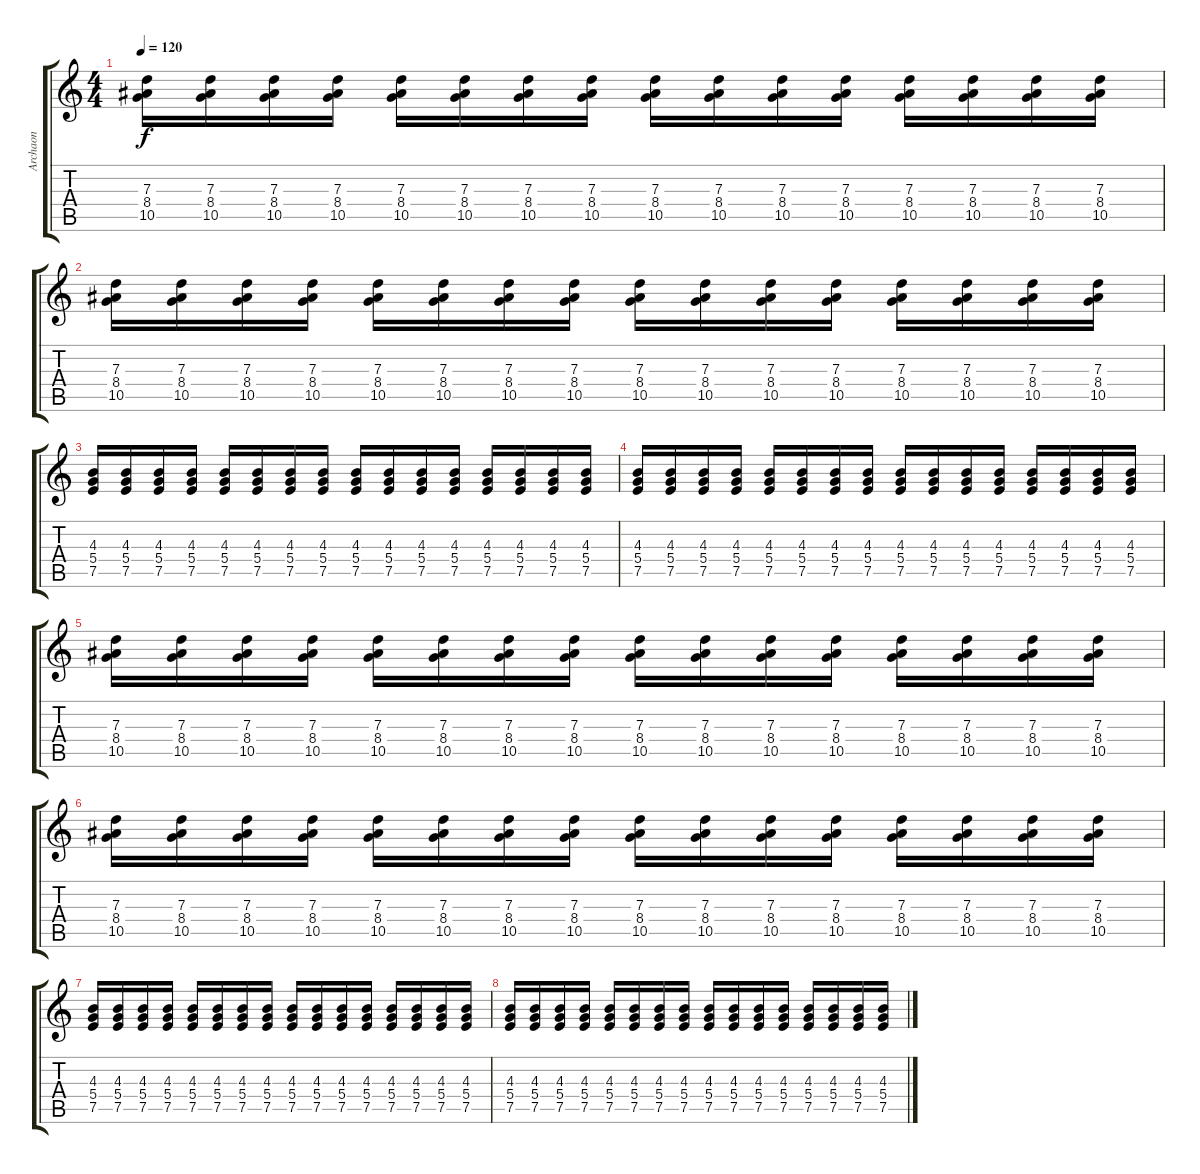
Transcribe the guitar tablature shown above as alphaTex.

\track ("Archaon" "Archaon") {instrument distortionguitar}
\staff {score tabs}
\tuning (E4 B3 G3 D3 A2 E2) {hide}
\ts (4 4)
\tempo 120
\clef g2
\ks c
(7.3 8.4 10.5).16{dy f} (7.3 8.4 10.5).16 (7.3 8.4 10.5).16 (7.3 8.4 10.5).16 (7.3 8.4 10.5).16 (7.3 8.4 10.5).16 (7.3 8.4 10.5).16 (7.3 8.4 10.5).16 (7.3 8.4 10.5).16 (7.3 8.4 10.5).16 (7.3 8.4 10.5).16 (7.3 8.4 10.5).16 (7.3 8.4 10.5).16 (7.3 8.4 10.5).16 (7.3 8.4 10.5).16 (7.3 8.4 10.5).16 |
(7.3 8.4 10.5).16 (7.3 8.4 10.5).16 (7.3 8.4 10.5).16 (7.3 8.4 10.5).16 (7.3 8.4 10.5).16 (7.3 8.4 10.5).16 (7.3 8.4 10.5).16 (7.3 8.4 10.5).16 (7.3 8.4 10.5).16 (7.3 8.4 10.5).16 (7.3 8.4 10.5).16 (7.3 8.4 10.5).16 (7.3 8.4 10.5).16 (7.3 8.4 10.5).16 (7.3 8.4 10.5).16 (7.3 8.4 10.5).16 |
(4.3 5.4 7.5).16 (4.3 5.4 7.5).16 (4.3 5.4 7.5).16 (4.3 5.4 7.5).16 (4.3 5.4 7.5).16 (4.3 5.4 7.5).16 (4.3 5.4 7.5).16 (4.3 5.4 7.5).16 (4.3 5.4 7.5).16 (4.3 5.4 7.5).16 (4.3 5.4 7.5).16 (4.3 5.4 7.5).16 (4.3 5.4 7.5).16 (4.3 5.4 7.5).16 (4.3 5.4 7.5).16 (4.3 5.4 7.5).16 |
(4.3 5.4 7.5).16 (4.3 5.4 7.5).16 (4.3 5.4 7.5).16 (4.3 5.4 7.5).16 (4.3 5.4 7.5).16 (4.3 5.4 7.5).16 (4.3 5.4 7.5).16 (4.3 5.4 7.5).16 (4.3 5.4 7.5).16 (4.3 5.4 7.5).16 (4.3 5.4 7.5).16 (4.3 5.4 7.5).16 (4.3 5.4 7.5).16 (4.3 5.4 7.5).16 (4.3 5.4 7.5).16 (4.3 5.4 7.5).16 |
(7.3 8.4 10.5).16 (7.3 8.4 10.5).16 (7.3 8.4 10.5).16 (7.3 8.4 10.5).16 (7.3 8.4 10.5).16 (7.3 8.4 10.5).16 (7.3 8.4 10.5).16 (7.3 8.4 10.5).16 (7.3 8.4 10.5).16 (7.3 8.4 10.5).16 (7.3 8.4 10.5).16 (7.3 8.4 10.5).16 (7.3 8.4 10.5).16 (7.3 8.4 10.5).16 (7.3 8.4 10.5).16 (7.3 8.4 10.5).16 |
(7.3 8.4 10.5).16 (7.3 8.4 10.5).16 (7.3 8.4 10.5).16 (7.3 8.4 10.5).16 (7.3 8.4 10.5).16 (7.3 8.4 10.5).16 (7.3 8.4 10.5).16 (7.3 8.4 10.5).16 (7.3 8.4 10.5).16 (7.3 8.4 10.5).16 (7.3 8.4 10.5).16 (7.3 8.4 10.5).16 (7.3 8.4 10.5).16 (7.3 8.4 10.5).16 (7.3 8.4 10.5).16 (7.3 8.4 10.5).16 |
(4.3 5.4 7.5).16 (4.3 5.4 7.5).16 (4.3 5.4 7.5).16 (4.3 5.4 7.5).16 (4.3 5.4 7.5).16 (4.3 5.4 7.5).16 (4.3 5.4 7.5).16 (4.3 5.4 7.5).16 (4.3 5.4 7.5).16 (4.3 5.4 7.5).16 (4.3 5.4 7.5).16 (4.3 5.4 7.5).16 (4.3 5.4 7.5).16 (4.3 5.4 7.5).16 (4.3 5.4 7.5).16 (4.3 5.4 7.5).16 |
(4.3 5.4 7.5).16 (4.3 5.4 7.5).16 (4.3 5.4 7.5).16 (4.3 5.4 7.5).16 (4.3 5.4 7.5).16 (4.3 5.4 7.5).16 (4.3 5.4 7.5).16 (4.3 5.4 7.5).16 (4.3 5.4 7.5).16 (4.3 5.4 7.5).16 (4.3 5.4 7.5).16 (4.3 5.4 7.5).16 (4.3 5.4 7.5).16 (4.3 5.4 7.5).16 (4.3 5.4 7.5).16 (4.3 5.4 7.5).16
